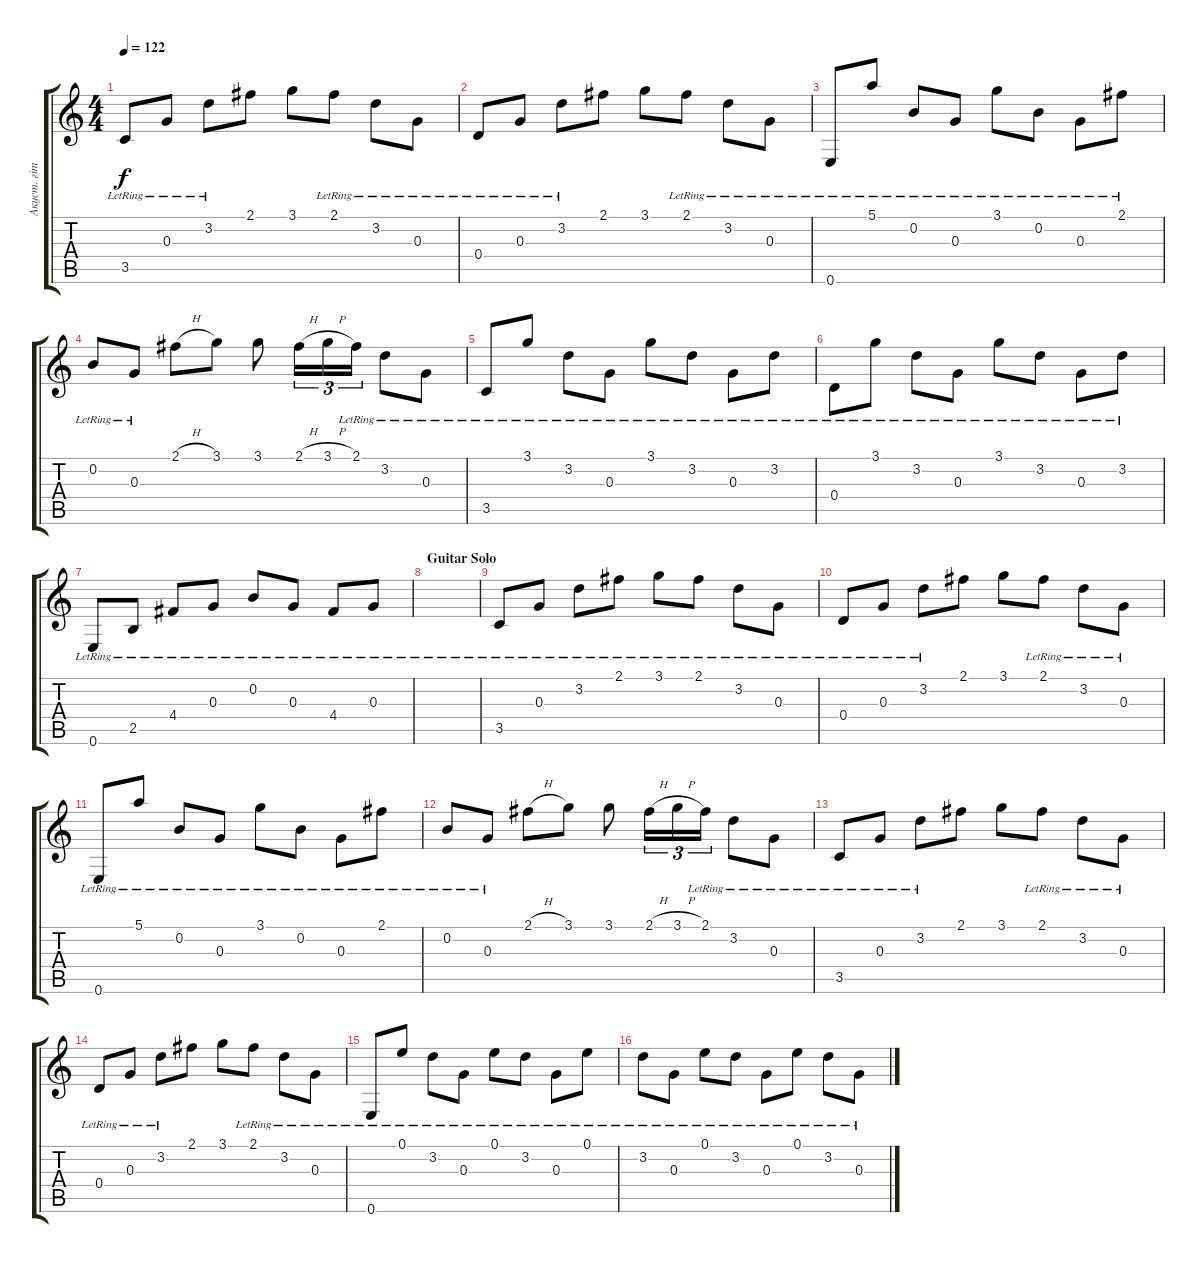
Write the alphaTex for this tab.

\track ("Акуст. гітара 1" "Акуст. гіт") {instrument acousticguitarsteel}
\staff {score tabs}
\tuning (E4 B3 G3 D3 A2 E2) {hide}
\ts (4 4)
\tempo 122
\clef g2
\ks c
3.5{lr}.8{dy f} 0.3{lr}.8 3.2{lr}.8 2.1.8 3.1.8 2.1{lr}.8 3.2{lr}.8 0.3{lr}.8 |
0.4{lr}.8 0.3{lr}.8 3.2{lr}.8 2.1.8 3.1.8 2.1{lr}.8 3.2{lr}.8 0.3{lr}.8 |
0.6{lr}.8 5.1{lr}.8 0.2{lr}.8 0.3{lr}.8 3.1{lr}.8 0.2{lr}.8 0.3{lr}.8 2.1{lr}.8 |
0.2{lr}.8 0.3{lr}.8 2.1{h}.8 3.1.8 3.1.8 2.1{h}.16{tu (3 2)} 3.1{h}.16{tu (3 2)} 2.1{lr}.16{tu (3 2)} 3.2{lr}.8 0.3{lr}.8 |
3.5{lr}.8 3.1{lr}.8 3.2{lr}.8 0.3{lr}.8 3.1{lr}.8 3.2{lr}.8 0.3{lr}.8 3.2{lr}.8 |
0.4{lr}.8 3.1{lr}.8 3.2{lr}.8 0.3{lr}.8 3.1{lr}.8 3.2{lr}.8 0.3{lr}.8 3.2{lr}.8 |
0.6{lr}.8 2.5{lr}.8 4.4{lr}.8 0.3{lr}.8 0.2{lr}.8 0.3{lr}.8 4.4{lr}.8 0.3{lr}.8 |
\section ("" "Guitar Solo")
|
3.5{lr}.8 0.3{lr}.8 3.2{lr}.8 2.1{lr}.8 3.1{lr}.8 2.1{lr}.8 3.2{lr}.8 0.3{lr}.8 |
0.4{lr}.8 0.3{lr}.8 3.2{lr}.8 2.1.8 3.1.8 2.1{lr}.8 3.2{lr}.8 0.3{lr}.8 |
0.6{lr}.8 5.1{lr}.8 0.2{lr}.8 0.3{lr}.8 3.1{lr}.8 0.2{lr}.8 0.3{lr}.8 2.1{lr}.8 |
0.2{lr}.8 0.3{lr}.8 2.1{h}.8 3.1.8 3.1.8 2.1{h}.16{tu (3 2)} 3.1{h}.16{tu (3 2)} 2.1{lr}.16{tu (3 2)} 3.2{lr}.8 0.3{lr}.8 |
3.5{lr}.8 0.3{lr}.8 3.2{lr}.8 2.1.8 3.1.8 2.1{lr}.8 3.2{lr}.8 0.3{lr}.8 |
0.4{lr}.8 0.3{lr}.8 3.2{lr}.8 2.1.8 3.1.8 2.1{lr}.8 3.2{lr}.8 0.3{lr}.8 |
0.6{lr}.8 0.1{lr}.8 3.2{lr}.8 0.3{lr}.8 0.1{lr}.8 3.2{lr}.8 0.3{lr}.8 0.1{lr}.8 |
3.2{lr}.8 0.3{lr}.8 0.1{lr}.8 3.2{lr}.8 0.3{lr}.8 0.1{lr}.8 3.2{lr}.8 0.3{lr}.8
